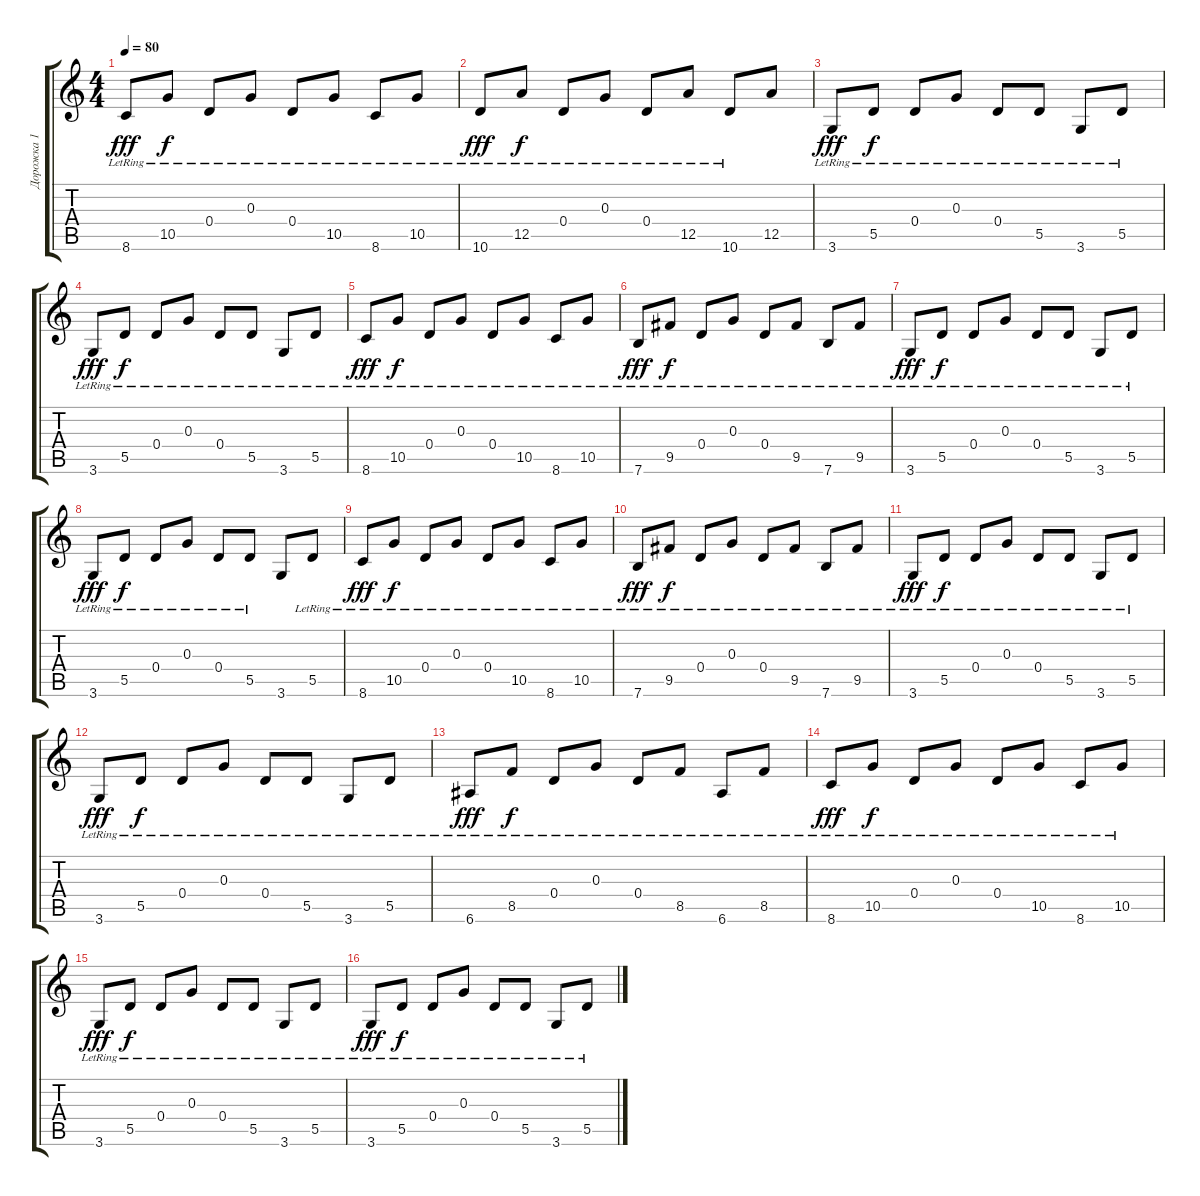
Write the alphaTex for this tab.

\track ("Дорожка 1" "Дорожка 1") {instrument acousticguitarnylon}
\staff {score tabs}
\tuning (E4 B3 G3 D3 A2 E2) {hide}
\ts (4 4)
\tempo 80
\clef g2
\ks c
8.6{lr}.8{dy fff} 10.5{lr}.8{dy f} 0.4{lr}.8 0.3{lr}.8 0.4{lr}.8 10.5{lr}.8 8.6{lr}.8 10.5{lr}.8 |
10.6{lr}.8{dy fff} 12.5{lr}.8{dy f} 0.4{lr}.8 0.3{lr}.8 0.4{lr}.8 12.5{lr}.8 10.6{lr}.8 12.5.8 |
3.6{lr}.8{dy fff} 5.5{lr}.8{dy f} 0.4{lr}.8 0.3{lr}.8 0.4{lr}.8 5.5{lr}.8 3.6{lr}.8 5.5{lr}.8 |
3.6{lr}.8{dy fff} 5.5{lr}.8{dy f} 0.4{lr}.8 0.3{lr}.8 0.4{lr}.8 5.5{lr}.8 3.6{lr}.8 5.5{lr}.8 |
8.6{lr}.8{dy fff} 10.5{lr}.8{dy f} 0.4{lr}.8 0.3{lr}.8 0.4{lr}.8 10.5{lr}.8 8.6{lr}.8 10.5{lr}.8 |
7.6{lr}.8{dy fff} 9.5{lr}.8{dy f} 0.4{lr}.8 0.3{lr}.8 0.4{lr}.8 9.5{lr}.8 7.6{lr}.8 9.5{lr}.8 |
3.6{lr}.8{dy fff} 5.5{lr}.8{dy f} 0.4{lr}.8 0.3{lr}.8 0.4{lr}.8 5.5{lr}.8 3.6{lr}.8 5.5{lr}.8 |
3.6{lr}.8{dy fff} 5.5{lr}.8{dy f} 0.4{lr}.8 0.3{lr}.8 0.4{lr}.8 5.5{lr}.8 3.6.8 5.5{lr}.8 |
8.6{lr}.8{dy fff} 10.5{lr}.8{dy f} 0.4{lr}.8 0.3{lr}.8 0.4{lr}.8 10.5{lr}.8 8.6{lr}.8 10.5{lr}.8 |
7.6{lr}.8{dy fff} 9.5{lr}.8{dy f} 0.4{lr}.8 0.3{lr}.8 0.4{lr}.8 9.5{lr}.8 7.6{lr}.8 9.5{lr}.8 |
3.6{lr}.8{dy fff} 5.5{lr}.8{dy f} 0.4{lr}.8 0.3{lr}.8 0.4{lr}.8 5.5{lr}.8 3.6{lr}.8 5.5{lr}.8 |
3.6{lr}.8{dy fff} 5.5{lr}.8{dy f} 0.4{lr}.8 0.3{lr}.8 0.4{lr}.8 5.5{lr}.8 3.6{lr}.8 5.5{lr}.8 |
6.6{lr}.8{dy fff} 8.5{lr}.8{dy f} 0.4{lr}.8 0.3{lr}.8 0.4{lr}.8 8.5{lr}.8 6.6{lr}.8 8.5{lr}.8 |
8.6{lr}.8{dy fff} 10.5{lr}.8{dy f} 0.4{lr}.8 0.3{lr}.8 0.4{lr}.8 10.5{lr}.8 8.6{lr}.8 10.5{lr}.8 |
3.6{lr}.8{dy fff} 5.5{lr}.8{dy f} 0.4{lr}.8 0.3{lr}.8 0.4{lr}.8 5.5{lr}.8 3.6{lr}.8 5.5{lr}.8 |
3.6{lr}.8{dy fff} 5.5{lr}.8{dy f} 0.4{lr}.8 0.3{lr}.8 0.4{lr}.8 5.5{lr}.8 3.6{lr}.8 5.5{lr}.8
